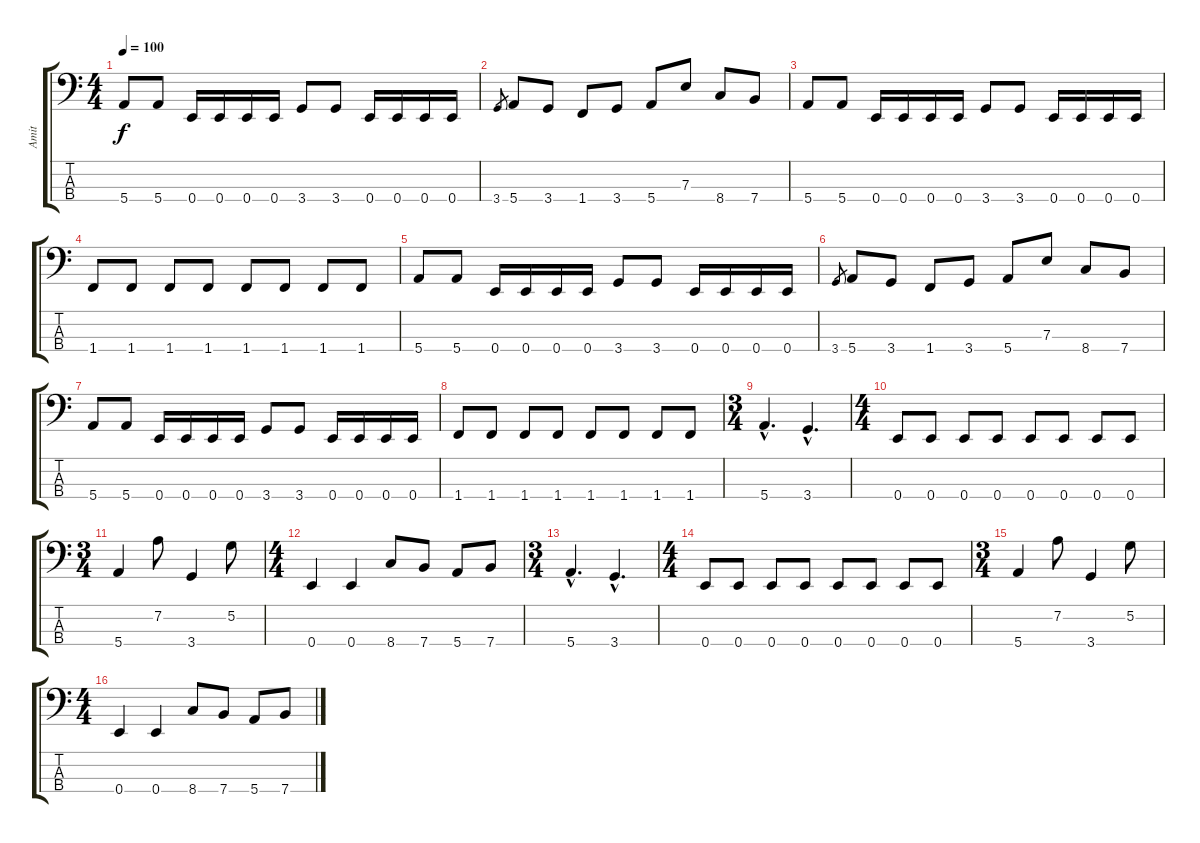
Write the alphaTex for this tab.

\track ("Amit" "Amit") {instrument electricbassfinger}
\staff {score tabs}
\tuning (G2 D2 A1 E1) {hide}
\ts (4 4)
\tempo 100
\clef f4
\ks c
5.4.8{dy f} 5.4.8 0.4.16 0.4.16 0.4.16 0.4.16 3.4.8 3.4.8 0.4.16 0.4.16 0.4.16 0.4.16 |
3.4.8{gr} 5.4.8 3.4.8 1.4.8 3.4.8 5.4.8 7.3.8 8.4.8 7.4.8 |
5.4.8 5.4.8 0.4.16 0.4.16 0.4.16 0.4.16 3.4.8 3.4.8 0.4.16 0.4.16 0.4.16 0.4.16 |
1.4.8 1.4.8 1.4.8 1.4.8 1.4.8 1.4.8 1.4.8 1.4.8 |
5.4.8 5.4.8 0.4.16 0.4.16 0.4.16 0.4.16 3.4.8 3.4.8 0.4.16 0.4.16 0.4.16 0.4.16 |
3.4.8{gr} 5.4.8 3.4.8 1.4.8 3.4.8 5.4.8 7.3.8 8.4.8 7.4.8 |
5.4.8 5.4.8 0.4.16 0.4.16 0.4.16 0.4.16 3.4.8 3.4.8 0.4.16 0.4.16 0.4.16 0.4.16 |
1.4.8 1.4.8 1.4.8 1.4.8 1.4.8 1.4.8 1.4.8 1.4.8 |
\ts (3 4)
5.4{hac}.4{d} 3.4{hac}.4{d} |
\ts (4 4)
0.4.8 0.4.8 0.4.8 0.4.8 0.4.8 0.4.8 0.4.8 0.4.8 |
\ts (3 4)
5.4.4 7.2.8 3.4.4 5.2.8 |
\ts (4 4)
0.4.4 0.4.4 8.4.8 7.4.8 5.4.8 7.4.8 |
\ts (3 4)
5.4{hac}.4{d} 3.4{hac}.4{d} |
\ts (4 4)
0.4.8 0.4.8 0.4.8 0.4.8 0.4.8 0.4.8 0.4.8 0.4.8 |
\ts (3 4)
5.4.4 7.2.8 3.4.4 5.2.8 |
\ts (4 4)
0.4.4 0.4.4 8.4.8 7.4.8 5.4.8 7.4.8
